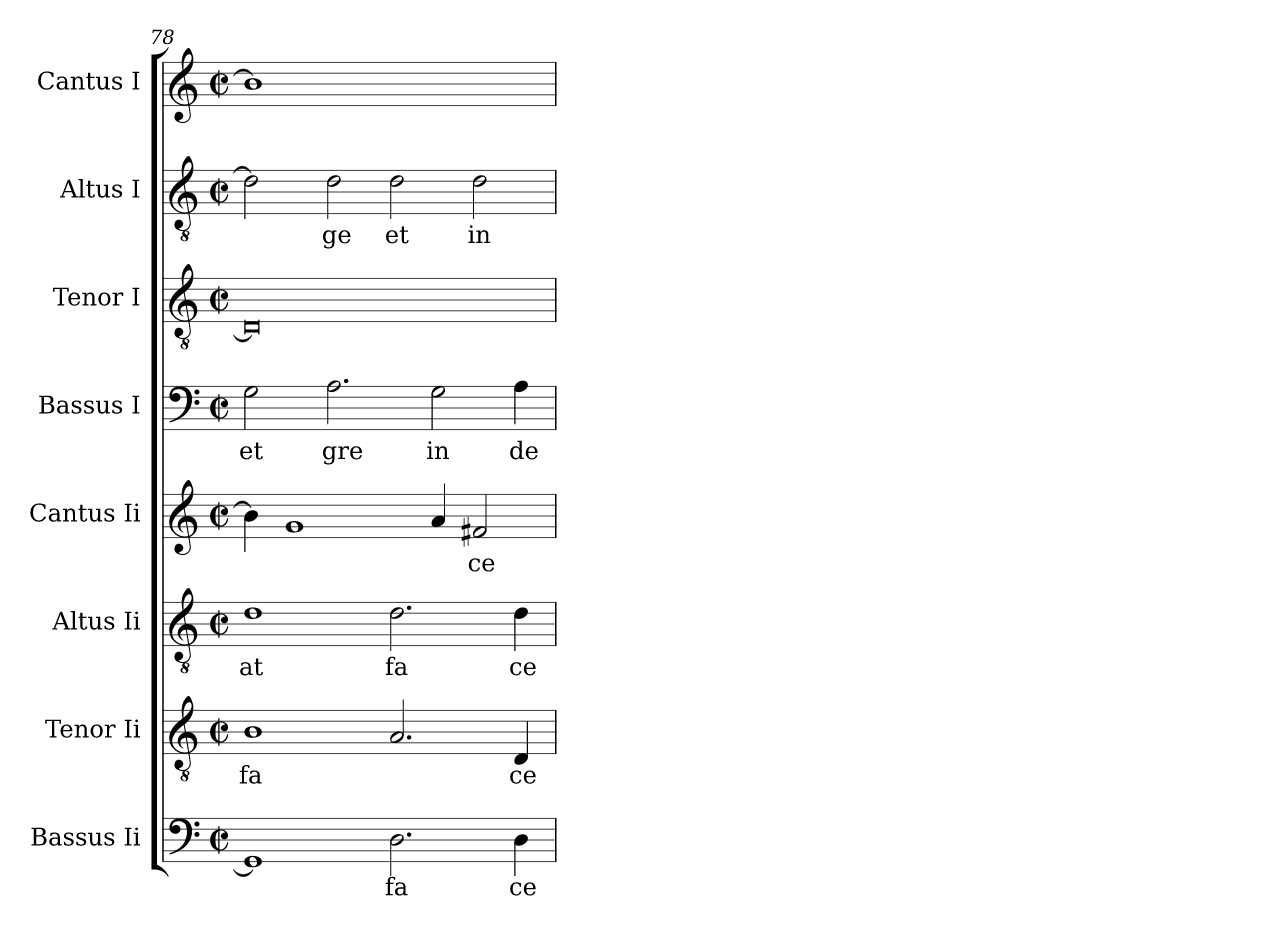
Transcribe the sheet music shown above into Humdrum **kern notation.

**kern	**text	**kern	**text	**kern	**text	**kern	**text	**kern	**text	**kern	**kern	**text	**kern
*part8	*part8	*part7	*part7	*part6	*part6	*part5	*part5	*part4	*part4	*part3	*part2	*part2	*part1
*staff8	*staff8	*staff7	*staff7	*staff6	*staff6	*staff5	*staff5	*staff4	*staff4	*staff3	*staff2	*staff2	*staff1
*I"Bassus Ii	*	*I"Tenor Ii	*	*I"Altus Ii	*	*I"Cantus Ii	*	*I"Bassus I	*	*I"Tenor I	*I"Altus I	*	*I"Cantus I
*clefF4	*	*clefGv2	*	*clefGv2	*	*clefG2	*	*clefF4	*	*clefGv2	*clefGv2	*	*clefG2
*M2/2	*	*M2/2	*	*M2/2	*	*M2/2	*	*M2/2	*	*M2/2	*M2/2	*	*M2/2
*met(c|)	*	*met(c|)	*	*met(c|)	*	*met(c|)	*	*met(c|)	*	*met(c|)	*met(c|)	*	*met(c|)
=78	=78	=78	=78	=78	=78	=78	=78	=78	=78	=78	=78	=78	=78
!	!	!	!LO:LY:b:cj	!	!LO:LY:b:cj	!	!	!	!LO:LY:b:cj	!LO:N:vis=0	!	!	!
1GG]	.	1B	fa	1d	at	4b\]	.	2G\	et	1D]	2d\]	.	1b]
.	.	.	.	.	.	1g	.	.	.	.	.	.	.
!	!	!	!	!	!	!	!	!	!LO:LY:b:cj	!	!	!LO:LY:b:cj	!
.	.	.	.	.	.	.	.	2.A\	gre	.	2d\	ge	.
!	!LO:LY:b:cj	!	!	!	!LO:LY:b:cj	!	!	!	!	!	!	!LO:LY:b:cj	!
2.D\	fa	2.A/	.	2.d\	fa	.	.	.	.	1ryy	2d\	et	1ryy
!	!	!	!	!	!	!	!	!	!LO:LY:b:cj	!	!	!	!
.	.	.	.	.	.	4a/	.	2G\	in	.	.	.	.
!	!	!	!	!	!	!	!LO:LY:b:cj	!	!	!	!	!LO:LY:b:cj	!
.	.	.	.	.	.	2f#/	ce	.	.	.	2d\	in	.
!	!LO:LY:b:cj	!	!LO:LY:b:cj	!	!LO:LY:b:cj	!	!	!	!LO:LY:b:cj	!	!	!	!
4D\	ce	4D/	ce	4d\	ce	.	.	4A\	de	.	.	.	.
=	=	=	=	=	=	=	=	=	=	=	=	=	=
*-	*-	*-	*-	*-	*-	*-	*-	*-	*-	*-	*-	*-	*-
